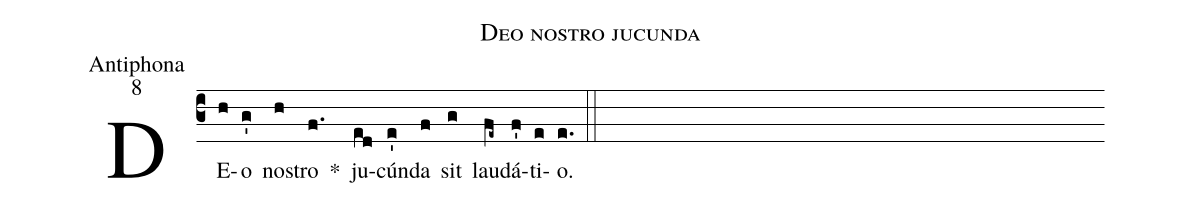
name:Deo nostro jucunda;
office-part:Antiphona;
mode:8;
%%
(c3) DE(h)o(g') no(h)stro(f.) *() ju(ed)cún(e')da(f) sit(g) lau(fe~)dá(f')ti(e)o.(e.) (::)
